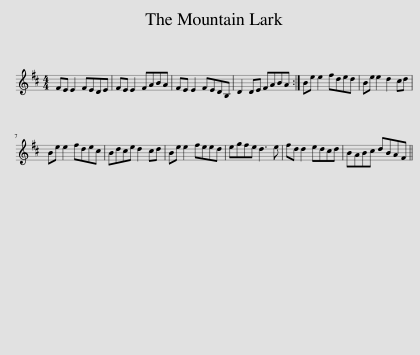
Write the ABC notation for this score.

X:1
L:1/8
M:4/4
I:linebreak $
K:D
V:1 treble
V:1
 FE E2 FEDE | FE E2 FABA | FE E2 FEDB, | D2 DE FABA :| Be e2 fded | %5
 Be e2 d2 cd |$ Be e2 fdec | Bdce d2 cd | Be e2 feed | egfe d3 e | %10
 fd d2 edcd | BABc dBAF || %12
